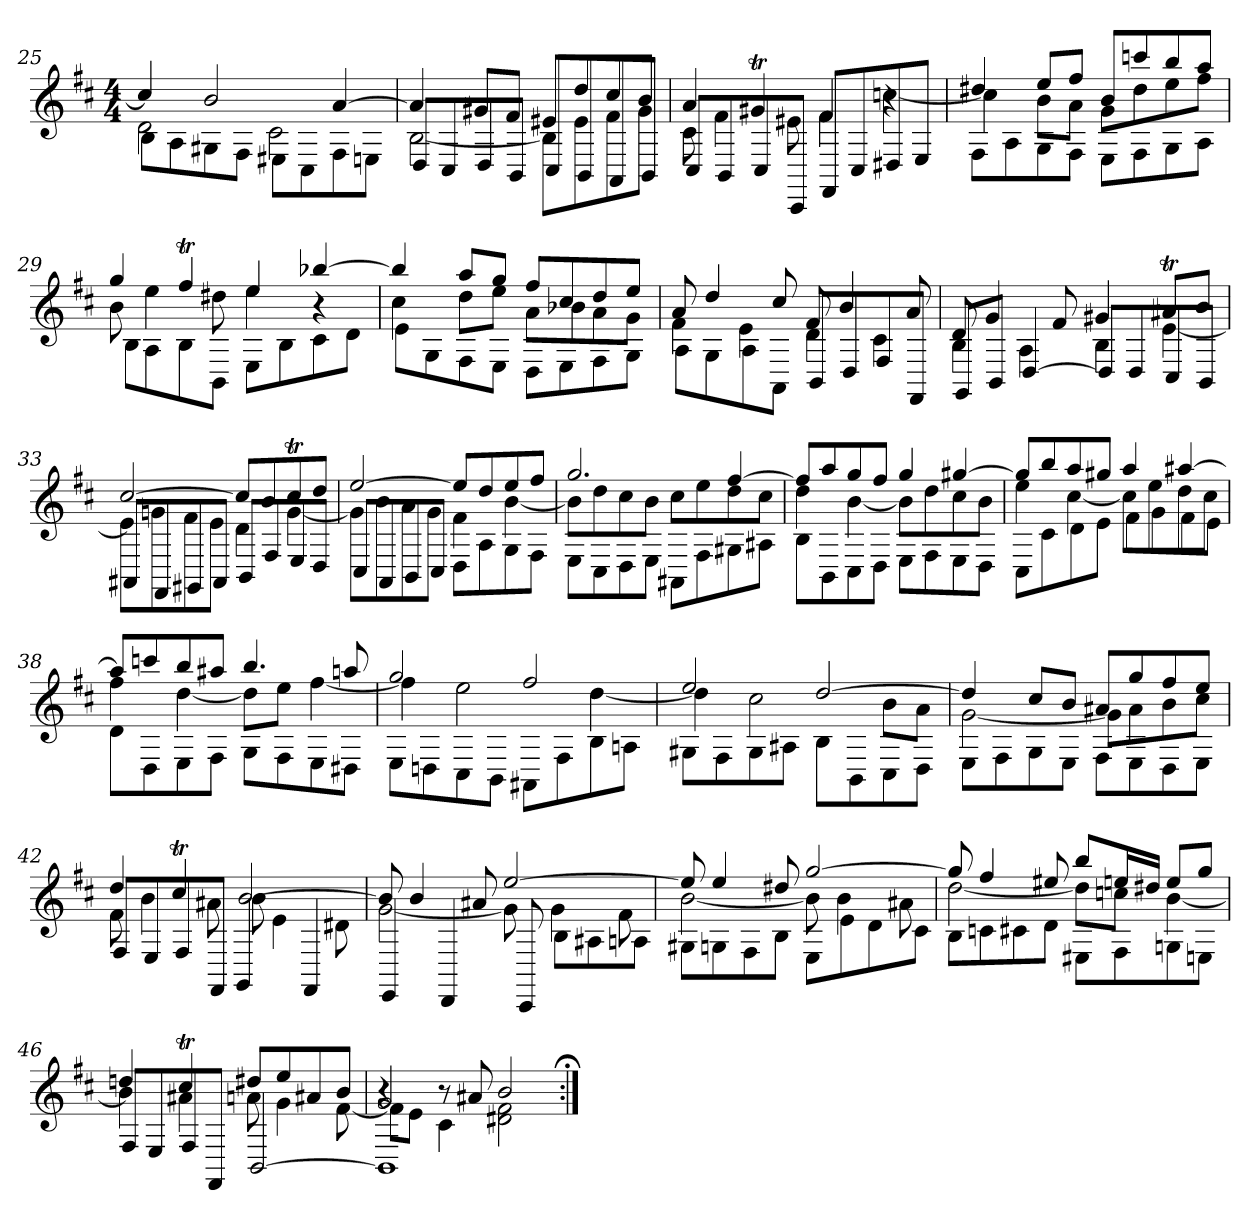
**kern
*part1
*staff1
*k[f#c#]
*b:
*M4/4
=25
*^
*	*^
4cc#/]	2d\	8B\L
.	.	8A\
2b/	.	8G#X\
.	.	8F#\J
.	2c#\	8E#X\L
.	.	8C#\
[4a/	.	8F#\
.	.	8En\J
=26	=26	=26
4a/]	[2B\	8D/L
.	.	8C#/
8g#X/L	.	8D/
8f#/J	.	8BB/J
8e#X/L	8B\L]	8C#/L
8dd/	8e#\	8BB/
8cc#/	8f#\	8AA/
8b/J	8g#\J	8BB/J
=27	=27	=27
4a/	8c#\	8C#/L
.	4f#\	8BB/
4g#Xt/	.	8C#/
.	8e#X\	8CC#/J
4f#/	4f#\	8FF#/L
.	.	8C#/
4r	[4ccn\	8D#X/
.	.	8E/J
=28	=28	=28
4dd#X/	4cc\]	8F#\L
.	.	8A\
8ee/L	8b\L	8G\
8ff#/J	8a\J	8F#\J
8b/L	8g\L	8E\L
8cccn/	8dd#\	8F#\
8bb/	8ee\	8G\
8aa/J	8ff#\J	8A\J
=29	=29	=29
4gg/	8b\	8B\L
.	4ee\	8A\
4ff#t/	.	8B\
.	8dd#X\	8BB\J
4ee/	4ee\	8E\L
.	.	8B\
[4bb-X/	4r	8c#\
.	.	8d\J
=30	=30	=30
4bb-/]	4cc#\	8e\L
.	.	8G\
8aa/L	8dd\L	8F#\
8gg/J	8ee\J	8E\J
8ff#/L	8a\L	8D\L
8cc#/	8b-X\	8E\
8dd/	8a\	8F#\
8ee/J	8g\J	8G\J
=31	=31	=31
8a/	4f#\	8A\L
4dd/	.	8G\
.	4e\	8A\
8cc#/	.	8AA\J
8f#/	4d\	8BB/L
4b/	.	8D/
.	4c#\	8F#/
8a/	.	8FF#/J
=32	=32	=32
8d/	4B\	8GG/L
4g/	.	8BB/J
.	4A\	[4D/
8f#/	.	.
4g#X/	4B\	8D/L]
.	.	8D/
8a#Xt/L	[4e\	8C#/
8b/J	.	8BB/J
=33	=33	=33
[2cc#/	8e\L]	8AA#X/L
.	8gn\	8FF#/
.	8f#\	8GG#X/
.	8e\J	8AA#/J
8cc#/L]	4d\	8BB/L
8b/	.	8F#/
8cc#t/	[4g\	8E/
8dd/J	.	8D/J
=34	=34	=34
[2ee/	8g\L]	8C#/L
.	8b\	8AA/
.	8a\	8BB/
.	8g\J	8C#/J
8ee/L]	4f#\	8D\L
8dd/	.	8A\
8ee/	[4b\	8G\
8ff#/J	.	8F#\J
=35	=35	=35
2.gg/	8b\L]	8E\L
.	8dd\	8C#\
.	8cc#\	8D\
.	8b\J	8E\J
.	8cc#\L	8AA#X\L
.	8ee\	8F#\
[4ff#/	8dd\	8G#X\
.	8cc#\J	8A#X\J
=36	=36	=36
8ff#/L]	4dd\	8B\L
8aa/	.	8BB\
8gg/	[4b\	8C#\
8ff#/J	.	8D\J
4gg/	8b\L]	8E\L
.	8dd\	8F#\
[4gg#X/	8cc#\	8E\
.	8b\J	8D\J
=37	=37	=37
8gg#/L]	4ee\	8C#\L
8bb/	.	8c#\
8aa/	[4cc#\	8d\
8gg#X/J	.	8e\J
4aa/	8cc#\L]	8f#\L
.	8ee\	8g\
[4aa#X/	8dd\	8f#\
.	8cc#\J	8e\J
=38	=38	=38
8aa#/L]	4ff#\	8d\L
8cccn/	.	8D\
8bb/	[4dd\	8E\
8aa#X/J	.	8F#\J
4.bb/	8dd\L]	8G\L
.	8ee\J	8F#\
.	[4ff#\	8E\
8aan/	.	8D#X\J
=39	=39	=39
2gg/	4ff#\]	8E\L
.	.	8Dn\
.	2ee\	8C#\
.	.	8BB\J
2ff#/	.	8AA#X\L
.	.	8F#\
.	[4dd\	8B\
.	.	8An\J
=40	=40	=40
2ee/	4dd\]	8G#X\L
.	.	8F#\
.	2cc#\	8G#\
.	.	8A#X\J
[2dd/	.	8B\L
.	.	8BB\
.	8b\L	8C#\
.	8a\J	8D\J
=41	=41	=41
4dd/]	[2g\	8E\L
.	.	8F#\
8cc#/L	.	8G\
8b/J	.	8E\J
8a#X/L	8g\L]	8F#\L
8gg/	8a#\	8E\
8ff#/	8b\	8D\
8ee/J	8cc#\J	8E\J
=42	=42	=42
4dd/	8f#\	8F#/L
.	4b\	8E/
4cc#t/	.	8F#/
.	8a#X\	8FF#/J
[2b/	8b\	4GG/
.	4e\	.
.	.	4FF#/
.	8d#X\	.
=43	=43	=43
8b/]	[2g\	4EE/
4b/	.	.
.	.	4DD/
8a#X/	.	.
[2ee/	8g\]	8CC#/
.	4g\	8B\L
.	.	8A#X\
.	8f#\	8An\J
=44	=44	=44
8ee/]	[2b\	8G#X\L
4ee/	.	8Gn\
.	.	8F#\
8dd#X/	.	8B\J
[2gg/	8b\]	8E\L
.	4b\	8e\
.	.	8d\
.	8a#X\	8c#\J
=45	=45	=45
8gg/]	[2dd\	8B\L
4ff#/	.	8cn\
.	.	8c#X\
8ee#X/	.	8d\J
8bb/L	8dd\L]	8E#X\L
16een/L	8ccn\J	8F#\
16dd#X/JJ	.	.
8ee/L	[4b\	8Gn\
8gg/J	.	8En\J
=46	=46	=46
4ddn/	4b\]	8F#/L
.	.	8E/
4cc#t/	4a#X\	8F#/
.	.	8FF#/J
8dd#X/L	8an\	[2BB/
8ee/	4g\	.
8a#X/	.	.
8b/J	[8f#\	.
=47	=47	=47
*	*	*^
4r	2g/	8f#\L]	1BB/]
.	.	8e\J	.
8r	.	4c#\	.
8a#X/	.	.	.
2b/	2d#X\ 2f#\	2ryy	.
*v	*v	*v	*v
=:|!;
*-
